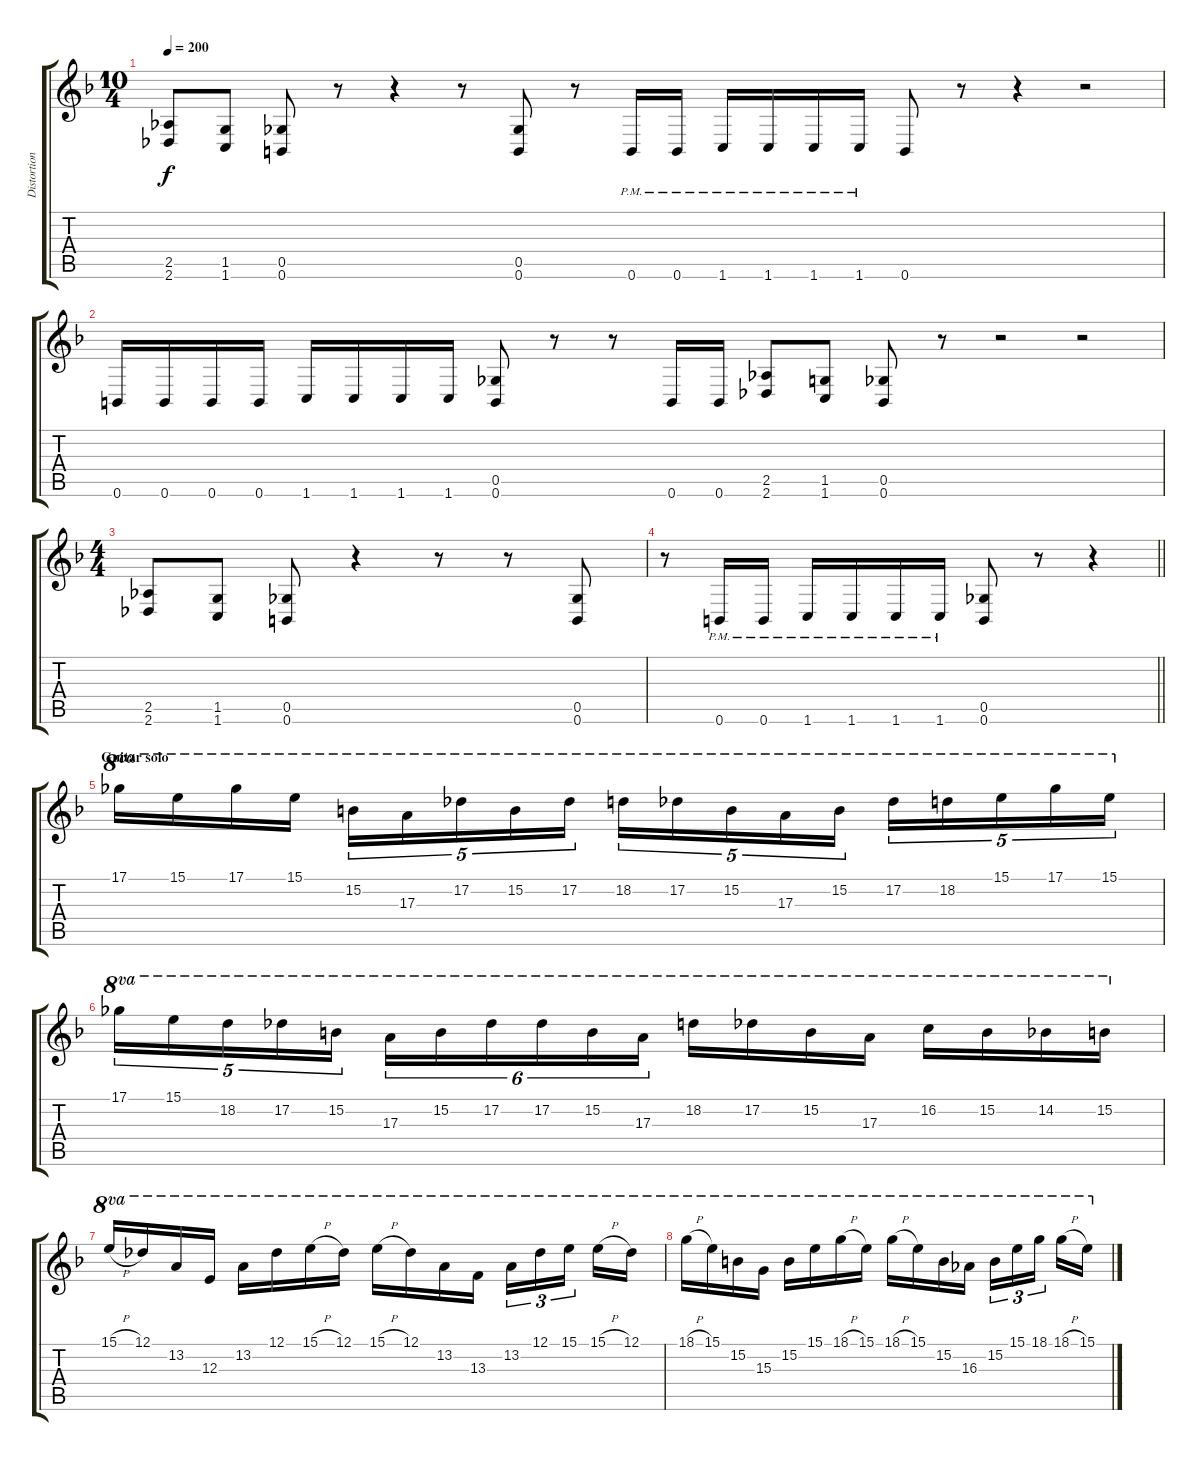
\track ("Distortion guitar" "Distortion") {instrument distortionguitar}
\staff {score tabs}
\tuning (Db4 Ab3 E3 B2 Gb2 B1) {hide}
\ts (10 4)
\tempo 200
\clef g2
\ks f
(2.5 2.6).8{dy f} (1.5 1.6).8 (0.5 0.6).8 r.8 r.4 r.8 (0.5 0.6).8 r.8 0.6{pm}.16 0.6{pm}.16 1.6{pm}.16 1.6{pm}.16 1.6{pm}.16 1.6{pm}.16 0.6.8 r.8 r.4 r.2 |
0.6.16 0.6.16 0.6.16 0.6.16 1.6.16 1.6.16 1.6.16 1.6.16 (0.5 0.6).8 r.8 r.8 0.6.16 0.6.16 (2.5 2.6).8 (1.5 1.6).8 (0.5 0.6).8 r.8 r.2 r.2 |
\ts (4 4)
(2.5 2.6).8 (1.5 1.6).8 (0.5 0.6).8 r.4 r.8 r.8 (0.5 0.6).8 |
\barLineRight lightlight
r.8 0.6{pm}.16 0.6{pm}.16 1.6{pm}.16 1.6{pm}.16 1.6{pm}.16 1.6{pm}.16 (0.5 0.6).8 r.8 r.4 |
\section ("" "Guitar solo")
17.1.16{ot 8va} 15.1.16{ot 8va} 17.1.16{ot 8va} 15.1.16{ot 8va} 15.2.16{tu (5 4) ot 8va} 17.3.16{tu (5 4) ot 8va} 17.2.16{tu (5 4) ot 8va} 15.2.16{tu (5 4) ot 8va} 17.2.16{tu (5 4) ot 8va} 18.2.16{tu (5 4) ot 8va} 17.2.16{tu (5 4) ot 8va} 15.2.16{tu (5 4) ot 8va} 17.3.16{tu (5 4) ot 8va} 15.2.16{tu (5 4) ot 8va} 17.2.16{tu (5 4) ot 8va} 18.2.16{tu (5 4) ot 8va} 15.1.16{tu (5 4) ot 8va} 17.1.16{tu (5 4) ot 8va} 15.1.16{tu (5 4) ot 8va} |
17.1.16{tu (5 4) ot 8va} 15.1.16{tu (5 4) ot 8va} 18.2.16{tu (5 4) ot 8va} 17.2.16{tu (5 4) ot 8va} 15.2.16{tu (5 4) ot 8va} 17.3.16{tu (6 4) ot 8va} 15.2.16{tu (6 4) ot 8va} 17.2.16{tu (6 4) ot 8va} 17.2.16{tu (6 4) ot 8va} 15.2.16{tu (6 4) ot 8va} 17.3.16{tu (6 4) ot 8va} 18.2.16{ot 8va} 17.2.16{ot 8va} 15.2.16{ot 8va} 17.3.16{ot 8va} 16.2.16{ot 8va} 15.2.16{ot 8va} 14.2.16{ot 8va} 15.2.16{ot 8va} |
15.1{h}.16{ot 8va} 12.1.16{ot 8va} 13.2.16{ot 8va} 12.3.16{ot 8va} 13.2.16{ot 8va} 12.1.16{ot 8va} 15.1{h}.16{ot 8va} 12.1.16{ot 8va} 15.1{h}.16{ot 8va} 12.1.16{ot 8va} 13.2.16{ot 8va} 13.3.16{ot 8va} 13.2.16{tu (3 2) ot 8va} 12.1.16{tu (3 2) ot 8va} 15.1.16{tu (3 2) ot 8va beam splitsecondary} 15.1{h}.16{ot 8va} 12.1.16{ot 8va} |
18.1{h}.16{ot 8va} 15.1.16{ot 8va} 15.2.16{ot 8va} 15.3.16{ot 8va} 15.2.16{ot 8va} 15.1.16{ot 8va} 18.1{h}.16{ot 8va} 15.1.16{ot 8va} 18.1{h}.16{ot 8va} 15.1.16{ot 8va} 15.2.16{ot 8va} 16.3.16{ot 8va} 15.2.16{tu (3 2) ot 8va} 15.1.16{tu (3 2) ot 8va} 18.1.16{tu (3 2) ot 8va beam splitsecondary} 18.1{h}.16{ot 8va} 15.1.16{ot 8va}
